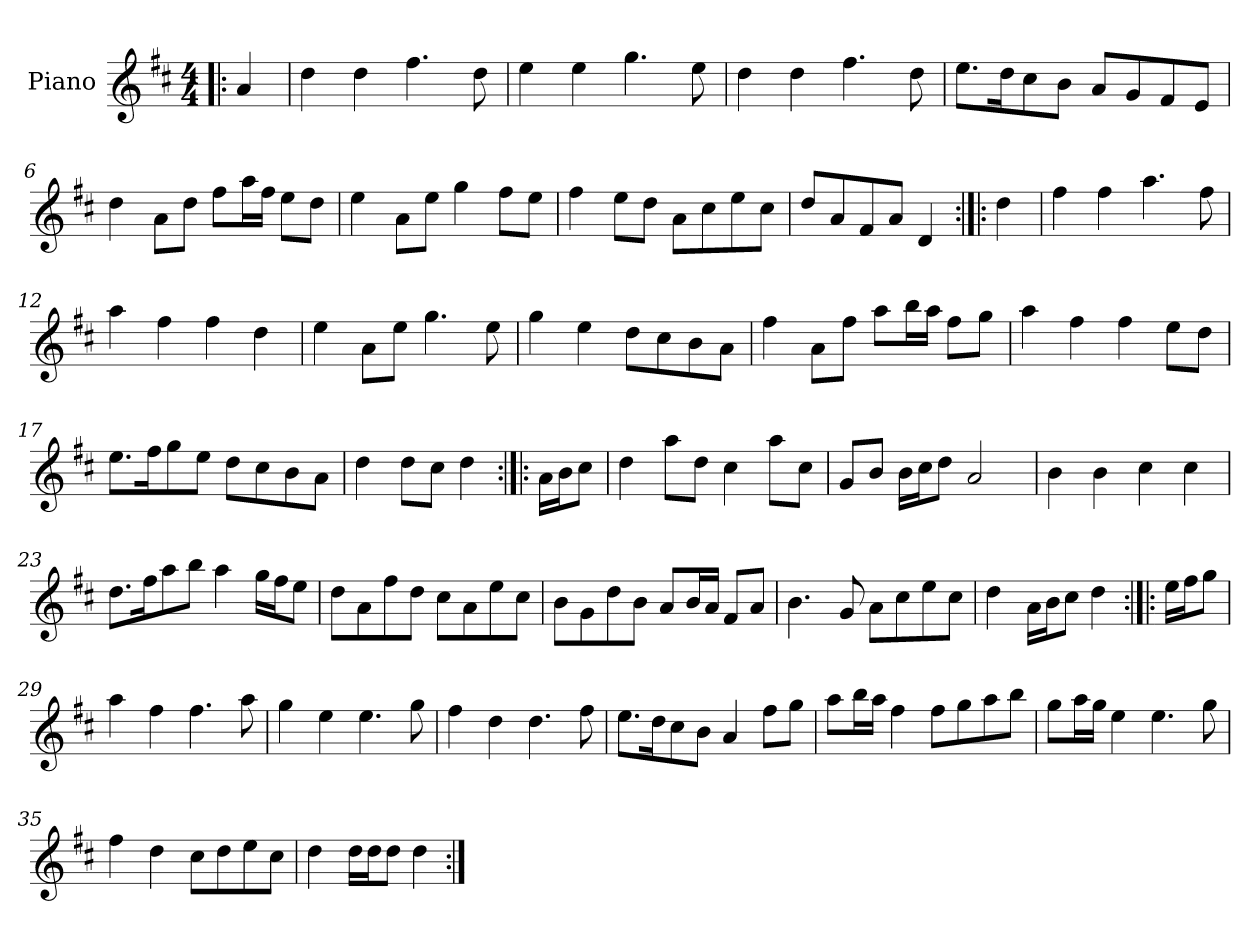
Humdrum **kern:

**kern
*part1
*staff1
*I"Piano
*I'Pno
*clefG2
*k[f#c#]
*D:
*M4/4
=1!|:
4a/
=2
4dd\
4dd\
4.ff#\
8dd\
=3
4ee\
4ee\
4.gg\
8ee\
=4
4dd\
4dd\
4.ff#\
8dd\
=5
8.ee\L
16dd\K
8cc#\
8b\J
8a/L
8g/
8f#/
8e/J
=6
4dd\
8a\L
8dd\J
8ff#\L
16aa\L
16ff#\JJ
8ee\L
8dd\J
!!LO:LB:g=z
=7
4ee\
8a\L
8ee\J
4gg\
8ff#\L
8ee\J
=8
4ff#\
8ee\L
8dd\J
8a\L
8cc#\
8ee\
8cc#\J
=9
8dd/L
8a/
8f#/
8a/J
4d/
=10:|!|:
4dd\
=11
4ff#\
4ff#\
4.aa\
8ff#\
=12
4aa\
4ff#\
4ff#\
4dd\
=13
4ee\
8a\L
8ee\J
4.gg\
8ee\
!!LO:LB:g=z
=14
4gg\
4ee\
8dd\L
8cc#\
8b\
8a\J
=15
4ff#\
8a\L
8ff#\J
8aa\L
16bb\L
16aa\JJ
8ff#\L
8gg\J
=16
4aa\
4ff#\
4ff#\
8ee\L
8dd\J
=17
8.ee\L
16ff#\K
8gg\
8ee\J
8dd\L
8cc#\
8b\
8a\J
=18
4dd\
8dd\L
8cc#\J
4dd\
=19:|!|:
16a\LL
16b\J
8cc#\J
!!LO:LB:g=z
=20
4dd\
8aa\L
8dd\J
4cc#\
8aa\L
8cc#\J
=21
8g/L
8b/J
16b\LL
16cc#\J
8dd\J
2a/
=22
4b\
4b\
4cc#\
4cc#\
=23
8.dd\L
16ff#\K
8aa\
8bb\J
4aa\
16gg\LL
16ff#\J
8ee\J
=24
8dd\L
8a\
8ff#\
8dd\J
8cc#\L
8a\
8ee\
8cc#\J
!!LO:LB:g=z
=25
8b\L
8g\
8dd\
8b\J
8a/L
16b/L
16a/JJ
8f#/L
8a/J
=26
4.b\
8g/
8a\L
8cc#\
8ee\
8cc#\J
=27
4dd\
16a\LL
16b\J
8cc#\J
4dd\
=28:|!|:
16ee\LL
16ff#\J
8gg\J
=29
4aa\
4ff#\
4.ff#\
8aa\
=30
4gg\
4ee\
4.ee\
8gg\
!!LO:LB:g=z
=31
4ff#\
4dd\
4.dd\
8ff#\
=32
8.ee\L
16dd\K
8cc#\
8b\J
4a/
8ff#\L
8gg\J
=33
8aa\L
16bb\L
16aa\JJ
4ff#\
8ff#\L
8gg\
8aa\
8bb\J
=34
8gg\L
16aa\L
16gg\JJ
4ee\
4.ee\
8gg\
=35
4ff#\
4dd\
8cc#\L
8dd\
8ee\
8cc#\J
=36
4dd\
16dd\LL
16dd\J
8dd\J
4dd\
=:|!
*-
